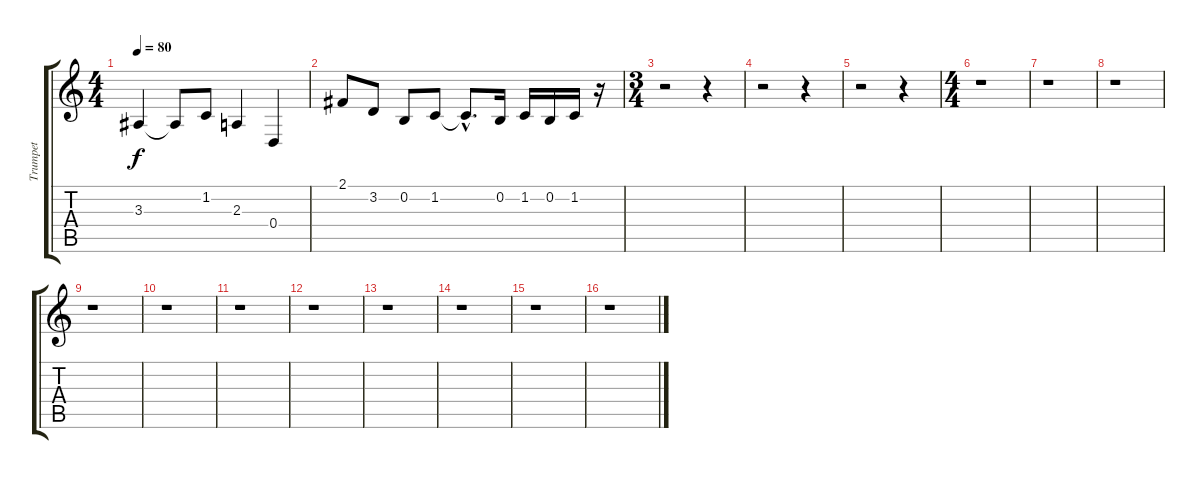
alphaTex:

\track ("Trumpet" "Trumpet") {instrument trumpet}
\staff {score tabs}
\tuning (E4 B3 G3 D3 A2 E2) {hide}
\ts (4 4)
\tempo 80
\clef g2
\ks c
3.3.4{dy f} 3.3{t}.8 1.2.8 2.3.4 0.4.4 |
2.1.8 3.2.8 0.2.8 1.2.8 1.2{hac t}.8{d} 0.2.16 1.2.16 0.2.16 1.2.16 r.16 |
\ts (3 4)
r.2 r.4 |
r.2 r.4 |
r.2 r.4 |
\ts (4 4)
r.1 |
r.1 |
r.1 |
r.1 |
r.1 |
r.1 |
r.1 |
r.1 |
r.1 |
r.1 |
r.1
